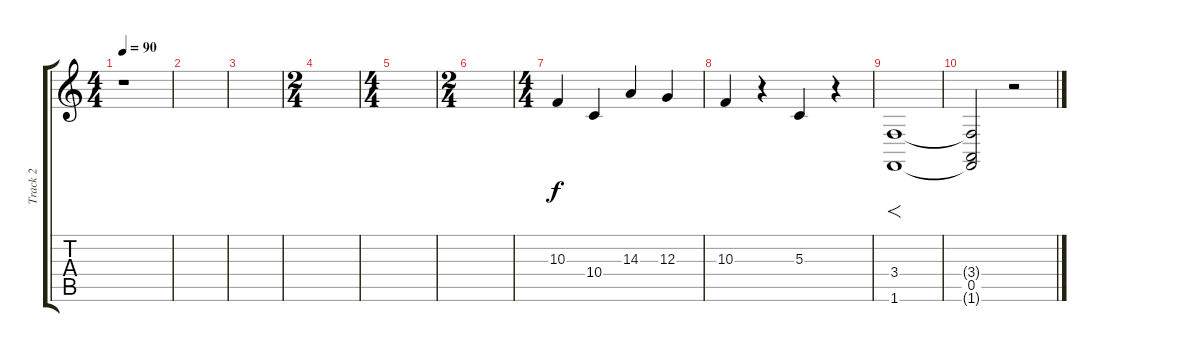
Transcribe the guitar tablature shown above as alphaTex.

\track ("Track 2" "Track 2") {instrument choiraahs}
\staff {score tabs}
\tuning (E4 B3 G3 D3 A2 E2) {hide}
\ts (4 4)
\tempo 90
\clef g2
\ks c
r.1{dy f} |
|
|
\ts (2 4)
|
\ts (4 4)
|
\ts (2 4)
|
\ts (4 4)
10.3.4 10.4.4 14.3.4 12.3.4 |
10.3.4 r.4 5.3.4 r.4 |
(3.4 1.6).1{f} |
(3.4{t} 0.5 1.6{t}).2 r.2
